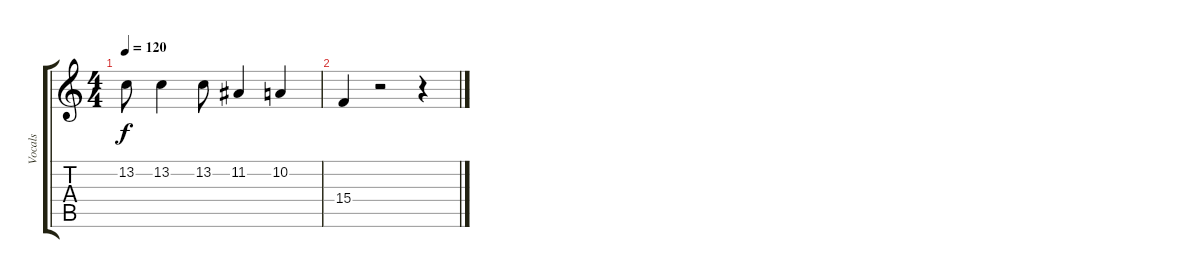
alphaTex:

\track ("Vocals" "Vocals") {instrument choiraahs}
\staff {score tabs}
\tuning (E4 B3 G3 D3 A2 E2) {hide}
\ts (4 4)
\tempo 120
\clef g2
\ks c
13.2{t}.8{dy f} 13.2.4 13.2.8 11.2.4 10.2.4 |
15.4.4 r.2 r.4
